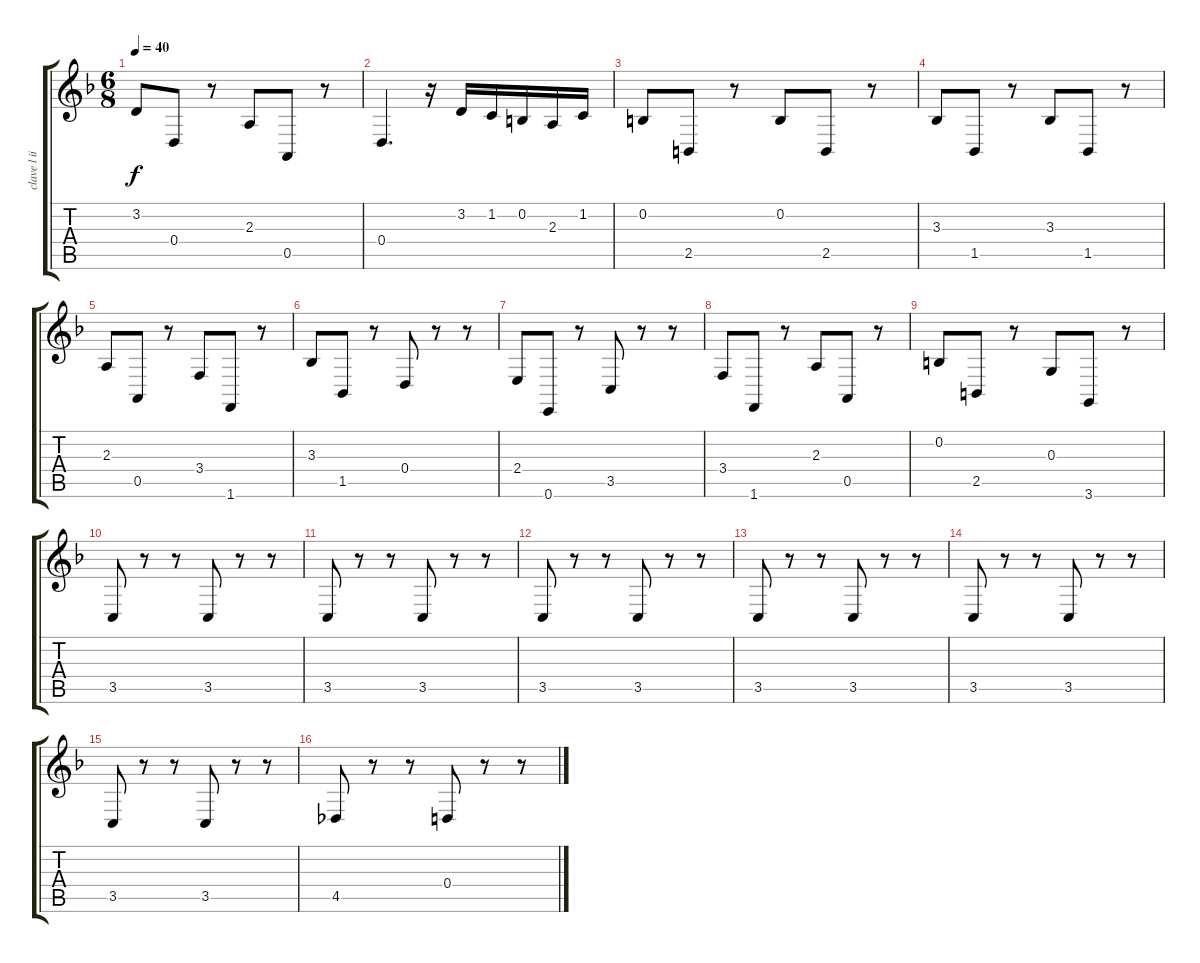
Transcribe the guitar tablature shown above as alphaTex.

\track ("clave l ii" "clave l ii") {instrument harpsichord}
\staff {score tabs}
\tuning (E4 B3 G3 D3 A2 E2) {hide}
\ts (6 8)
\tempo 40
\clef g2
\ks dminor
3.2.8{dy f} 0.4.8 r.8 2.3.8 0.5.8 r.8 |
0.4.4{d} r.16 3.2.16 1.2.16 0.2.16 2.3.16 1.2.16 |
0.2.8 2.5.8 r.8 0.2.8 2.5.8 r.8 |
3.3.8 1.5.8 r.8 3.3.8 1.5.8 r.8 |
2.3.8 0.5.8 r.8 3.4.8 1.6.8 r.8 |
3.3.8 1.5.8 r.8 0.4.8 r.8 r.8 |
2.4.8 0.6.8 r.8 3.5.8 r.8 r.8 |
3.4.8 1.6.8 r.8 2.3.8 0.5.8 r.8 |
0.2.8 2.5.8 r.8 0.3.8 3.6.8 r.8 |
3.5.8 r.8 r.8 3.5.8 r.8 r.8 |
3.5.8 r.8 r.8 3.5.8 r.8 r.8 |
3.5.8 r.8 r.8 3.5.8 r.8 r.8 |
3.5.8 r.8 r.8 3.5.8 r.8 r.8 |
3.5.8 r.8 r.8 3.5.8 r.8 r.8 |
3.5.8 r.8 r.8 3.5.8 r.8 r.8 |
4.5.8 r.8 r.8 0.4.8 r.8 r.8
